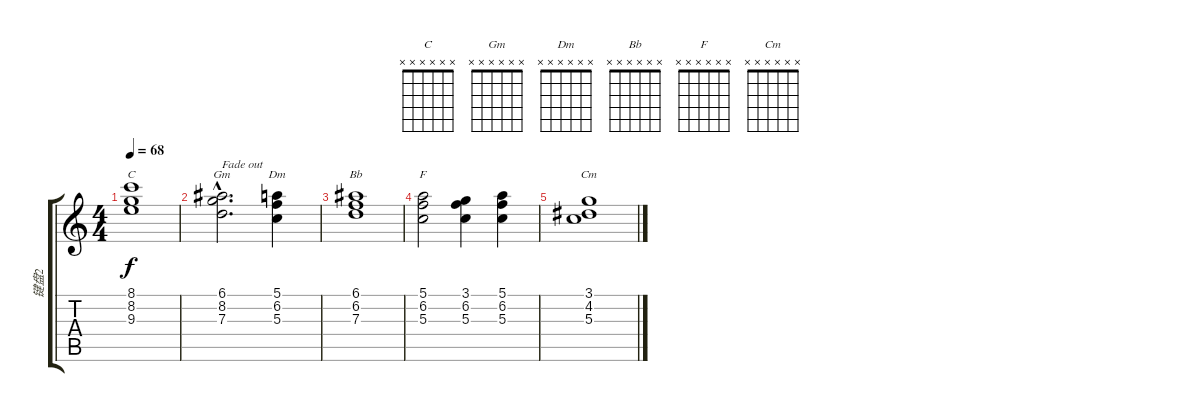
\track ("键盘2" "键盘2") {instrument stringensemble1}
\staff {score tabs}
\tuning (E5 B4 G4 D4 A3 E3) {hide}
\chord ("C" x x x x x x)
\chord ("Gm" x x x x x x)
\chord ("Dm" x x x x x x)
\chord ("Bb" x x x x x x)
\chord ("F" x x x x x x)
\chord ("Cm" x x x x x x)
\ts (4 4)
\tempo 68
\clef g2
\ks c
(8.1 8.2 9.3).1{ch "C" dy f} |
(6.1{hac} 8.2{hac} 7.3{hac}).2{d ch "Gm" txt "Fade out" volume 4} (5.1 6.2 5.3).4{ch "Dm"} |
(6.1 6.2 7.3).1{ch "Bb"} |
(5.1 6.2 5.3).2{ch "F" volume 0} (3.1 6.2 5.3).4 (5.1 6.2 5.3).4 |
(3.1 4.2 5.3).1{ch "Cm"}
